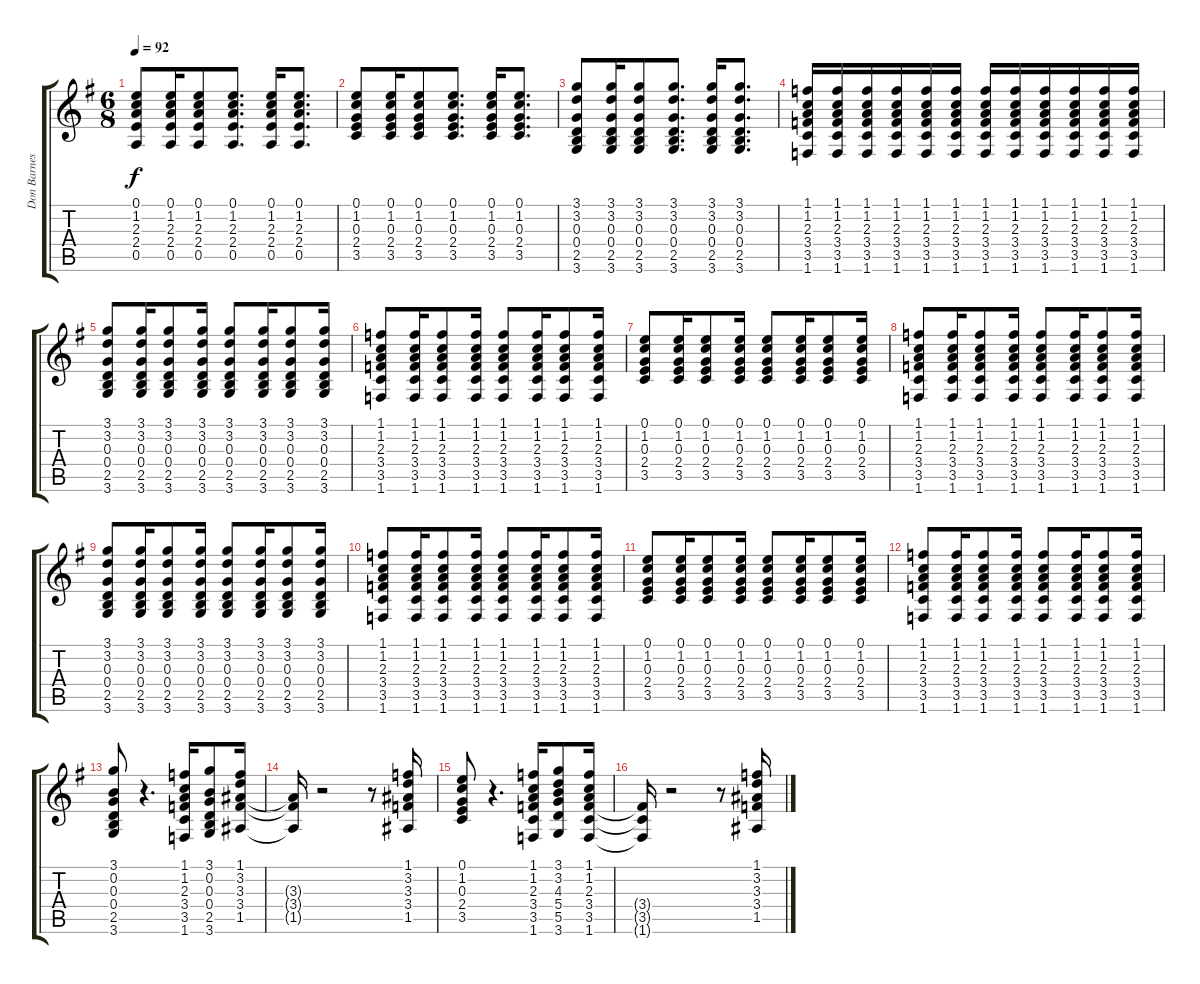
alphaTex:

\track ("Don Barnes Guitar II" "Don Barnes") {instrument acousticguitarsteel}
\staff {score tabs}
\tuning (E4 B3 G3 D3 A2 E2) {hide}
\ts (6 8)
\tempo 92
\clef g2
\ks g
(0.1 1.2 2.3 2.4 0.5).8{dy f} (0.1 1.2 2.3 2.4 0.5).16 (0.1 1.2 2.3 2.4 0.5).8 (0.1 1.2 2.3 2.4 0.5).8{d} (0.1 1.2 2.3 2.4 0.5).16 (0.1 1.2 2.3 2.4 0.5).8{d} |
(0.1 1.2 0.3 2.4 3.5).8 (0.1 1.2 0.3 2.4 3.5).16 (0.1 1.2 0.3 2.4 3.5).8 (0.1 1.2 0.3 2.4 3.5).8{d} (0.1 1.2 0.3 2.4 3.5).16 (0.1 1.2 0.3 2.4 3.5).8{d} |
(3.1 3.2 0.3 0.4 2.5 3.6).8 (3.1 3.2 0.3 0.4 2.5 3.6).16 (3.1 3.2 0.3 0.4 2.5 3.6).8 (3.1 3.2 0.3 0.4 2.5 3.6).8{d} (3.1 3.2 0.3 0.4 2.5 3.6).16 (3.1 3.2 0.3 0.4 2.5 3.6).8{d} |
(1.1 1.2 2.3 3.4 3.5 1.6).16 (1.1 1.2 2.3 3.4 3.5 1.6).16 (1.1 1.2 2.3 3.4 3.5 1.6).16 (1.1 1.2 2.3 3.4 3.5 1.6).16 (1.1 1.2 2.3 3.4 3.5 1.6).16 (1.1 1.2 2.3 3.4 3.5 1.6).16 (1.1 1.2 2.3 3.4 3.5 1.6).16 (1.1 1.2 2.3 3.4 3.5 1.6).16 (1.1 1.2 2.3 3.4 3.5 1.6).16 (1.1 1.2 2.3 3.4 3.5 1.6).16 (1.1 1.2 2.3 3.4 3.5 1.6).16 (1.1 1.2 2.3 3.4 3.5 1.6).16 |
(3.1 3.2 0.3 0.4 2.5 3.6).8 (3.1 3.2 0.3 0.4 2.5 3.6).16 (3.1 3.2 0.3 0.4 2.5 3.6).8 (3.1 3.2 0.3 0.4 2.5 3.6).16 (3.1 3.2 0.3 0.4 2.5 3.6).8 (3.1 3.2 0.3 0.4 2.5 3.6).16 (3.1 3.2 0.3 0.4 2.5 3.6).8 (3.1 3.2 0.3 0.4 2.5 3.6).16 |
(1.1 1.2 2.3 3.4 3.5 1.6).8 (1.1 1.2 2.3 3.4 3.5 1.6).16 (1.1 1.2 2.3 3.4 3.5 1.6).8 (1.1 1.2 2.3 3.4 3.5 1.6).16 (1.1 1.2 2.3 3.4 3.5 1.6).8 (1.1 1.2 2.3 3.4 3.5 1.6).16 (1.1 1.2 2.3 3.4 3.5 1.6).8 (1.1 1.2 2.3 3.4 3.5 1.6).16 |
(0.1 1.2 0.3 2.4 3.5).8 (0.1 1.2 0.3 2.4 3.5).16 (0.1 1.2 0.3 2.4 3.5).8 (0.1 1.2 0.3 2.4 3.5).16 (0.1 1.2 0.3 2.4 3.5).8 (0.1 1.2 0.3 2.4 3.5).16 (0.1 1.2 0.3 2.4 3.5).8 (0.1 1.2 0.3 2.4 3.5).16 |
(1.1 1.2 2.3 3.4 3.5 1.6).8 (1.1 1.2 2.3 3.4 3.5 1.6).16 (1.1 1.2 2.3 3.4 3.5 1.6).8 (1.1 1.2 2.3 3.4 3.5 1.6).16 (1.1 1.2 2.3 3.4 3.5 1.6).8 (1.1 1.2 2.3 3.4 3.5 1.6).16 (1.1 1.2 2.3 3.4 3.5 1.6).8 (1.1 1.2 2.3 3.4 3.5 1.6).16 |
(3.1 3.2 0.3 0.4 2.5 3.6).8 (3.1 3.2 0.3 0.4 2.5 3.6).16 (3.1 3.2 0.3 0.4 2.5 3.6).8 (3.1 3.2 0.3 0.4 2.5 3.6).16 (3.1 3.2 0.3 0.4 2.5 3.6).8 (3.1 3.2 0.3 0.4 2.5 3.6).16 (3.1 3.2 0.3 0.4 2.5 3.6).8 (3.1 3.2 0.3 0.4 2.5 3.6).16 |
(1.1 1.2 2.3 3.4 3.5 1.6).8 (1.1 1.2 2.3 3.4 3.5 1.6).16 (1.1 1.2 2.3 3.4 3.5 1.6).8 (1.1 1.2 2.3 3.4 3.5 1.6).16 (1.1 1.2 2.3 3.4 3.5 1.6).8 (1.1 1.2 2.3 3.4 3.5 1.6).16 (1.1 1.2 2.3 3.4 3.5 1.6).8 (1.1 1.2 2.3 3.4 3.5 1.6).16 |
(0.1 1.2 0.3 2.4 3.5).8 (0.1 1.2 0.3 2.4 3.5).16 (0.1 1.2 0.3 2.4 3.5).8 (0.1 1.2 0.3 2.4 3.5).16 (0.1 1.2 0.3 2.4 3.5).8 (0.1 1.2 0.3 2.4 3.5).16 (0.1 1.2 0.3 2.4 3.5).8 (0.1 1.2 0.3 2.4 3.5).16 |
(1.1 1.2 2.3 3.4 3.5 1.6).8 (1.1 1.2 2.3 3.4 3.5 1.6).16 (1.1 1.2 2.3 3.4 3.5 1.6).8 (1.1 1.2 2.3 3.4 3.5 1.6).16 (1.1 1.2 2.3 3.4 3.5 1.6).8 (1.1 1.2 2.3 3.4 3.5 1.6).16 (1.1 1.2 2.3 3.4 3.5 1.6).8 (1.1 1.2 2.3 3.4 3.5 1.6).16 |
(3.1 0.2 0.3 0.4 2.5 3.6).8 r.4{d} (1.1 1.2 2.3 3.4 3.5 1.6).16 (3.1 0.2 0.3 0.4 2.5 3.6).8 (1.1 3.2 3.3 3.4 1.5).16 |
(3.3{t} 3.4{t} 1.5{t}).16 r.2 r.8 (1.1 3.2 3.3 3.4 1.5).16 |
(0.1 1.2 0.3 2.4 3.5).8 r.4{d} (1.1 1.2 2.3 3.4 3.5 1.6).16 (3.1 3.2 4.3 5.4 5.5 3.6).8 (1.1 1.2 2.3 3.4 3.5 1.6).16 |
(3.4{t} 3.5{t} 1.6{t}).16 r.2 r.8 (1.1 3.2 3.3 3.4 1.5).16
